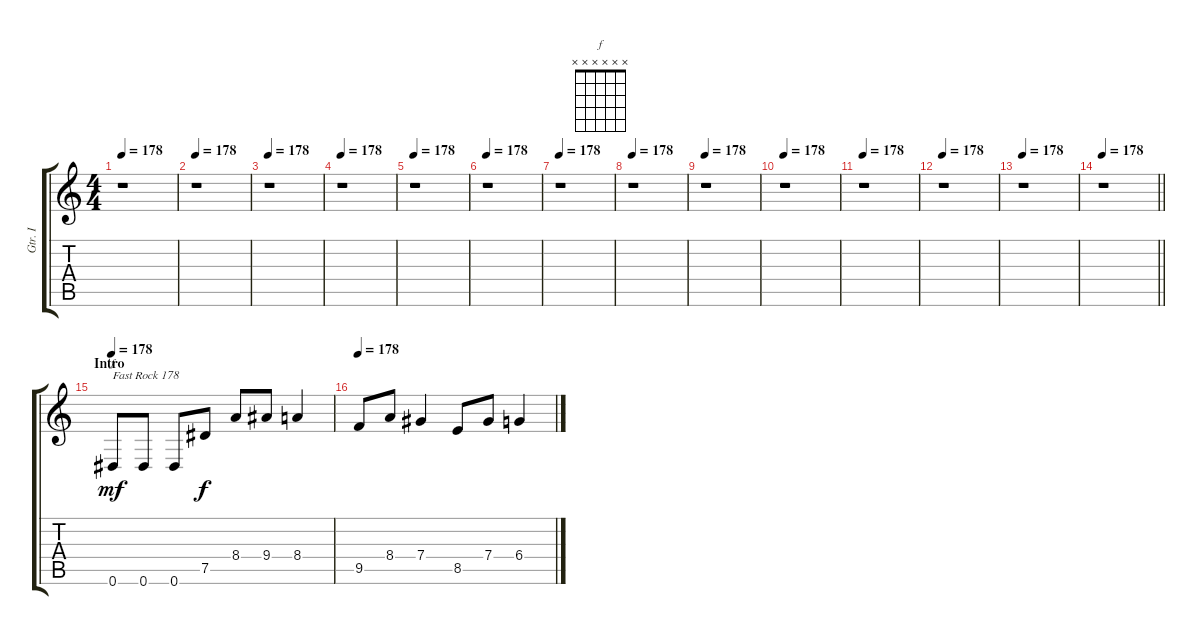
\track ("Gtr. I" "Gtr. I") {instrument overdrivenguitar}
\staff {score tabs}
\tuning (Eb4 Bb3 Gb3 Db3 Ab2 Eb2) {hide}
\chord ("f" x x x x x x)
\ts (4 4)
\tempo 178
\clef g2
\ks c
r.1{dy p} |
\tempo 178
r.1 |
\tempo 178
r.1 |
\tempo 178
r.1 |
\tempo 178
r.1 |
\tempo 178
r.1 |
\tempo 178
r.1 |
\tempo 178
r.1 |
\tempo 178
r.1 |
\tempo 178
r.1 |
\tempo 178
r.1 |
\tempo 178
r.1 |
\tempo 178
r.1 |
\tempo 178
\barLineRight lightlight
r.1 |
\section ("" "Intro")
\tempo 178
0.6.8{ch "f" txt "Fast Rock 178" dy mf volume 15} 0.6.8 0.6.8 7.5.8{dy f} 8.4.8 9.4.8 8.4.4 |
\tempo 178
9.5.8 8.4.8 7.4.4 8.5.8 7.4.8 6.4.4
